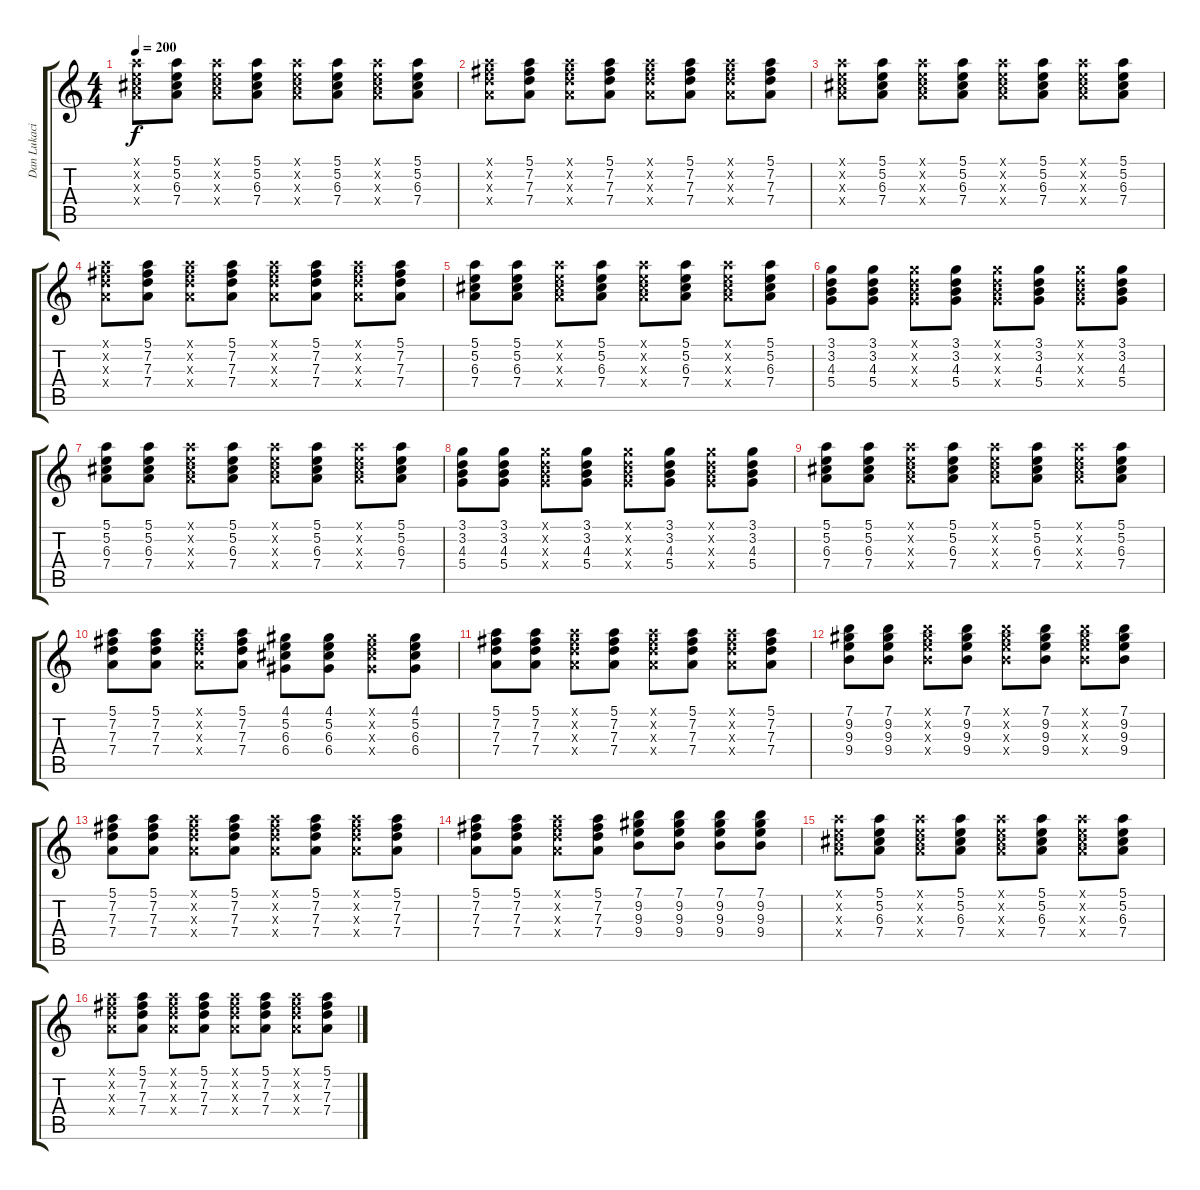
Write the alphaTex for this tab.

\track ("Dan Lukacinsky" "Dan Lukaci") {instrument electricguitarclean}
\staff {score tabs}
\tuning (E4 B3 G3 D3 A2 E2) {hide}
\ts (4 4)
\tempo 200
\clef g2
\ks c
(5.1{x} 5.2{x} 6.3{x} 7.4{x}).8{dy f} (5.1 5.2 6.3 7.4).8 (5.1{x} 5.2{x} 6.3{x} 7.4{x}).8 (5.1 5.2 6.3 7.4).8 (5.1{x} 5.2{x} 6.3{x} 7.4{x}).8 (5.1 5.2 6.3 7.4).8 (5.1{x} 5.2{x} 6.3{x} 7.4{x}).8 (5.1 5.2 6.3 7.4).8 |
(5.1{x} 7.2{x} 7.3{x} 7.4{x}).8 (5.1 7.2 7.3 7.4).8 (5.1{x} 7.2{x} 7.3{x} 7.4{x}).8 (5.1 7.2 7.3 7.4).8 (5.1{x} 7.2{x} 7.3{x} 7.4{x}).8 (5.1 7.2 7.3 7.4).8 (5.1{x} 7.2{x} 7.3{x} 7.4{x}).8 (5.1 7.2 7.3 7.4).8 |
(5.1{x} 5.2{x} 6.3{x} 7.4{x}).8 (5.1 5.2 6.3 7.4).8 (5.1{x} 5.2{x} 6.3{x} 7.4{x}).8 (5.1 5.2 6.3 7.4).8 (5.1{x} 5.2{x} 6.3{x} 7.4{x}).8 (5.1 5.2 6.3 7.4).8 (5.1{x} 5.2{x} 6.3{x} 7.4{x}).8 (5.1 5.2 6.3 7.4).8 |
(5.1{x} 7.2{x} 7.3{x} 7.4{x}).8 (5.1 7.2 7.3 7.4).8 (5.1{x} 7.2{x} 7.3{x} 7.4{x}).8 (5.1 7.2 7.3 7.4).8 (5.1{x} 7.2{x} 7.3{x} 7.4{x}).8 (5.1 7.2 7.3 7.4).8 (5.1{x} 7.2{x} 7.3{x} 7.4{x}).8 (5.1 7.2 7.3 7.4).8 |
(5.1 5.2 6.3 7.4).8 (5.1 5.2 6.3 7.4).8 (5.1{x} 5.2{x} 6.3{x} 7.4{x}).8 (5.1 5.2 6.3 7.4).8 (5.1{x} 5.2{x} 6.3{x} 7.4{x}).8 (5.1 5.2 6.3 7.4).8 (5.1{x} 5.2{x} 6.3{x} 7.4{x}).8 (5.1 5.2 6.3 7.4).8 |
(3.1 3.2 4.3 5.4).8 (3.1 3.2 4.3 5.4).8 (3.1{x} 3.2{x} 4.3{x} 5.4{x}).8 (3.1 3.2 4.3 5.4).8 (3.1{x} 3.2{x} 4.3{x} 5.4{x}).8 (3.1 3.2 4.3 5.4).8 (3.1{x} 3.2{x} 4.3{x} 5.4{x}).8 (3.1 3.2 4.3 5.4).8 |
(5.1 5.2 6.3 7.4).8 (5.1 5.2 6.3 7.4).8 (5.1{x} 5.2{x} 6.3{x} 7.4{x}).8 (5.1 5.2 6.3 7.4).8 (5.1{x} 5.2{x} 6.3{x} 7.4{x}).8 (5.1 5.2 6.3 7.4).8 (5.1{x} 5.2{x} 6.3{x} 7.4{x}).8 (5.1 5.2 6.3 7.4).8 |
(3.1 3.2 4.3 5.4).8 (3.1 3.2 4.3 5.4).8 (3.1{x} 3.2{x} 4.3{x} 5.4{x}).8 (3.1 3.2 4.3 5.4).8 (3.1{x} 3.2{x} 4.3{x} 5.4{x}).8 (3.1 3.2 4.3 5.4).8 (3.1{x} 3.2{x} 4.3{x} 5.4{x}).8 (3.1 3.2 4.3 5.4).8 |
(5.1 5.2 6.3 7.4).8 (5.1 5.2 6.3 7.4).8 (5.1{x} 5.2{x} 6.3{x} 7.4{x}).8 (5.1 5.2 6.3 7.4).8 (5.1{x} 5.2{x} 6.3{x} 7.4{x}).8 (5.1 5.2 6.3 7.4).8 (5.1{x} 5.2{x} 6.3{x} 7.4{x}).8 (5.1 5.2 6.3 7.4).8 |
(5.1 7.2 7.3 7.4).8 (5.1 7.2 7.3 7.4).8 (5.1{x} 7.2{x} 7.3{x} 7.4{x}).8 (5.1 7.2 7.3 7.4).8 (4.1 5.2 6.3 6.4).8 (4.1 5.2 6.3 6.4).8 (4.1{x} 5.2{x} 6.3{x} 6.4{x}).8 (4.1 5.2 6.3 6.4).8 |
(5.1 7.2 7.3 7.4).8 (5.1 7.2 7.3 7.4).8 (5.1{x} 7.2{x} 7.3{x} 7.4{x}).8 (5.1 7.2 7.3 7.4).8 (5.1{x} 7.2{x} 7.3{x} 7.4{x}).8 (5.1 7.2 7.3 7.4).8 (5.1{x} 7.2{x} 7.3{x} 7.4{x}).8 (5.1 7.2 7.3 7.4).8 |
(7.1 9.2 9.3 9.4).8 (7.1 9.2 9.3 9.4).8 (7.1{x} 9.2{x} 9.3{x} 9.4{x}).8 (7.1 9.2 9.3 9.4).8 (7.1{x} 9.2{x} 9.3{x} 9.4{x}).8 (7.1 9.2 9.3 9.4).8 (7.1{x} 9.2{x} 9.3{x} 9.4{x}).8 (7.1 9.2 9.3 9.4).8 |
(5.1 7.2 7.3 7.4).8 (5.1 7.2 7.3 7.4).8 (5.1{x} 7.2{x} 7.3{x} 7.4{x}).8 (5.1 7.2 7.3 7.4).8 (5.1{x} 7.2{x} 7.3{x} 7.4{x}).8 (5.1 7.2 7.3 7.4).8 (5.1{x} 7.2{x} 7.3{x} 7.4{x}).8 (5.1 7.2 7.3 7.4).8 |
(5.1 7.2 7.3 7.4).8 (5.1 7.2 7.3 7.4).8 (5.1{x} 7.2{x} 7.3{x} 7.4{x}).8 (5.1 7.2 7.3 7.4).8 (7.1 9.2 9.3 9.4).8 (7.1 9.2 9.3 9.4).8 (7.1 9.2 9.3 9.4).8 (7.1 9.2 9.3 9.4).8 |
(5.1{x} 5.2{x} 6.3{x} 7.4{x}).8 (5.1 5.2 6.3 7.4).8 (5.1{x} 5.2{x} 6.3{x} 7.4{x}).8 (5.1 5.2 6.3 7.4).8 (5.1{x} 5.2{x} 6.3{x} 7.4{x}).8 (5.1 5.2 6.3 7.4).8 (5.1{x} 5.2{x} 6.3{x} 7.4{x}).8 (5.1 5.2 6.3 7.4).8 |
(5.1{x} 7.2{x} 7.3{x} 7.4{x}).8 (5.1 7.2 7.3 7.4).8 (5.1{x} 7.2{x} 7.3{x} 7.4{x}).8 (5.1 7.2 7.3 7.4).8 (5.1{x} 7.2{x} 7.3{x} 7.4{x}).8 (5.1 7.2 7.3 7.4).8 (5.1{x} 7.2{x} 7.3{x} 7.4{x}).8 (5.1 7.2 7.3 7.4).8
